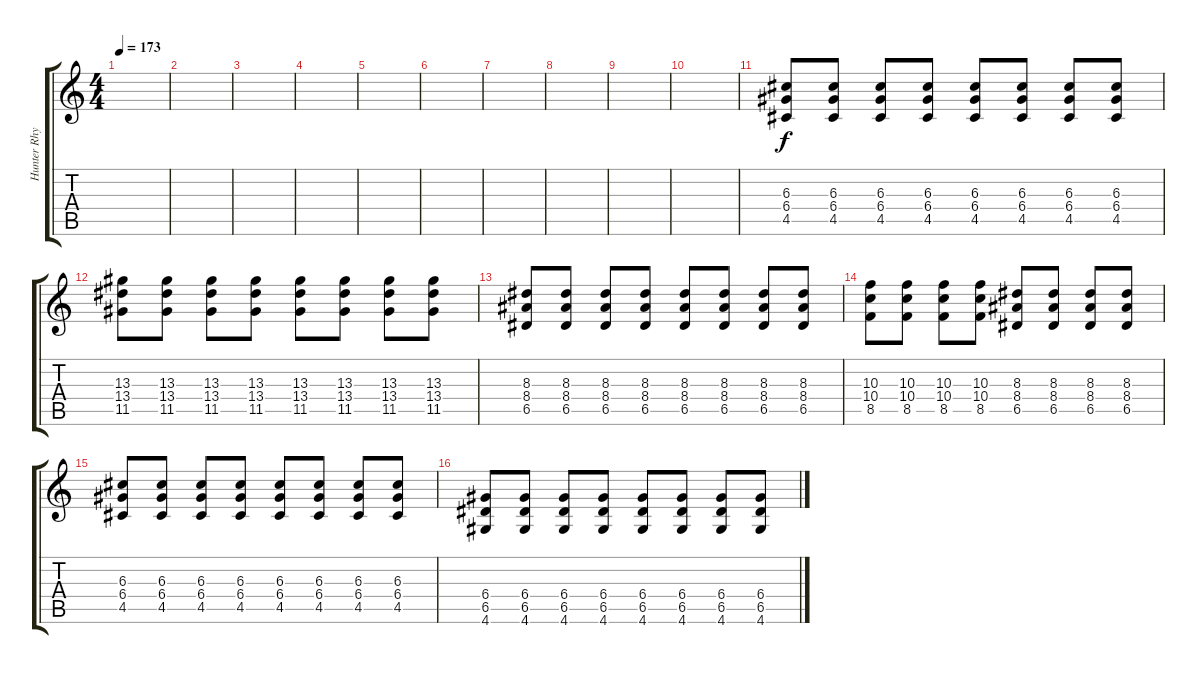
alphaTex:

\track ("Hunter Rhythm" "Hunter Rhy") {instrument distortionguitar}
\staff {score tabs}
\tuning (E4 B3 G3 D3 A2 E2) {hide}
\ts (4 4)
\tempo 173
\clef g2
\ks c
|
|
|
|
|
|
|
|
|
|
(6.3 6.4 4.5).8 (6.3 6.4 4.5).8 (6.3 6.4 4.5).8 (6.3 6.4 4.5).8 (6.3 6.4 4.5).8 (6.3 6.4 4.5).8 (6.3 6.4 4.5).8 (6.3 6.4 4.5).8 |
(13.3 13.4 11.5).8 (13.3 13.4 11.5).8 (13.3 13.4 11.5).8 (13.3 13.4 11.5).8 (13.3 13.4 11.5).8 (13.3 13.4 11.5).8 (13.3 13.4 11.5).8 (13.3 13.4 11.5).8 |
(8.3 8.4 6.5).8 (8.3 8.4 6.5).8 (8.3 8.4 6.5).8 (8.3 8.4 6.5).8 (8.3 8.4 6.5).8 (8.3 8.4 6.5).8 (8.3 8.4 6.5).8 (8.3 8.4 6.5).8 |
(10.3 10.4 8.5).8 (10.3 10.4 8.5).8 (10.3 10.4 8.5).8 (10.3 10.4 8.5).8 (8.3 8.4 6.5).8 (8.3 8.4 6.5).8 (8.3 8.4 6.5).8 (8.3 8.4 6.5).8 |
(6.3 6.4 4.5).8 (6.3 6.4 4.5).8 (6.3 6.4 4.5).8 (6.3 6.4 4.5).8 (6.3 6.4 4.5).8 (6.3 6.4 4.5).8 (6.3 6.4 4.5).8 (6.3 6.4 4.5).8 |
(6.4 6.5 4.6).8 (6.4 6.5 4.6).8 (6.4 6.5 4.6).8 (6.4 6.5 4.6).8 (6.4 6.5 4.6).8 (6.4 6.5 4.6).8 (6.4 6.5 4.6).8 (6.4 6.5 4.6).8
